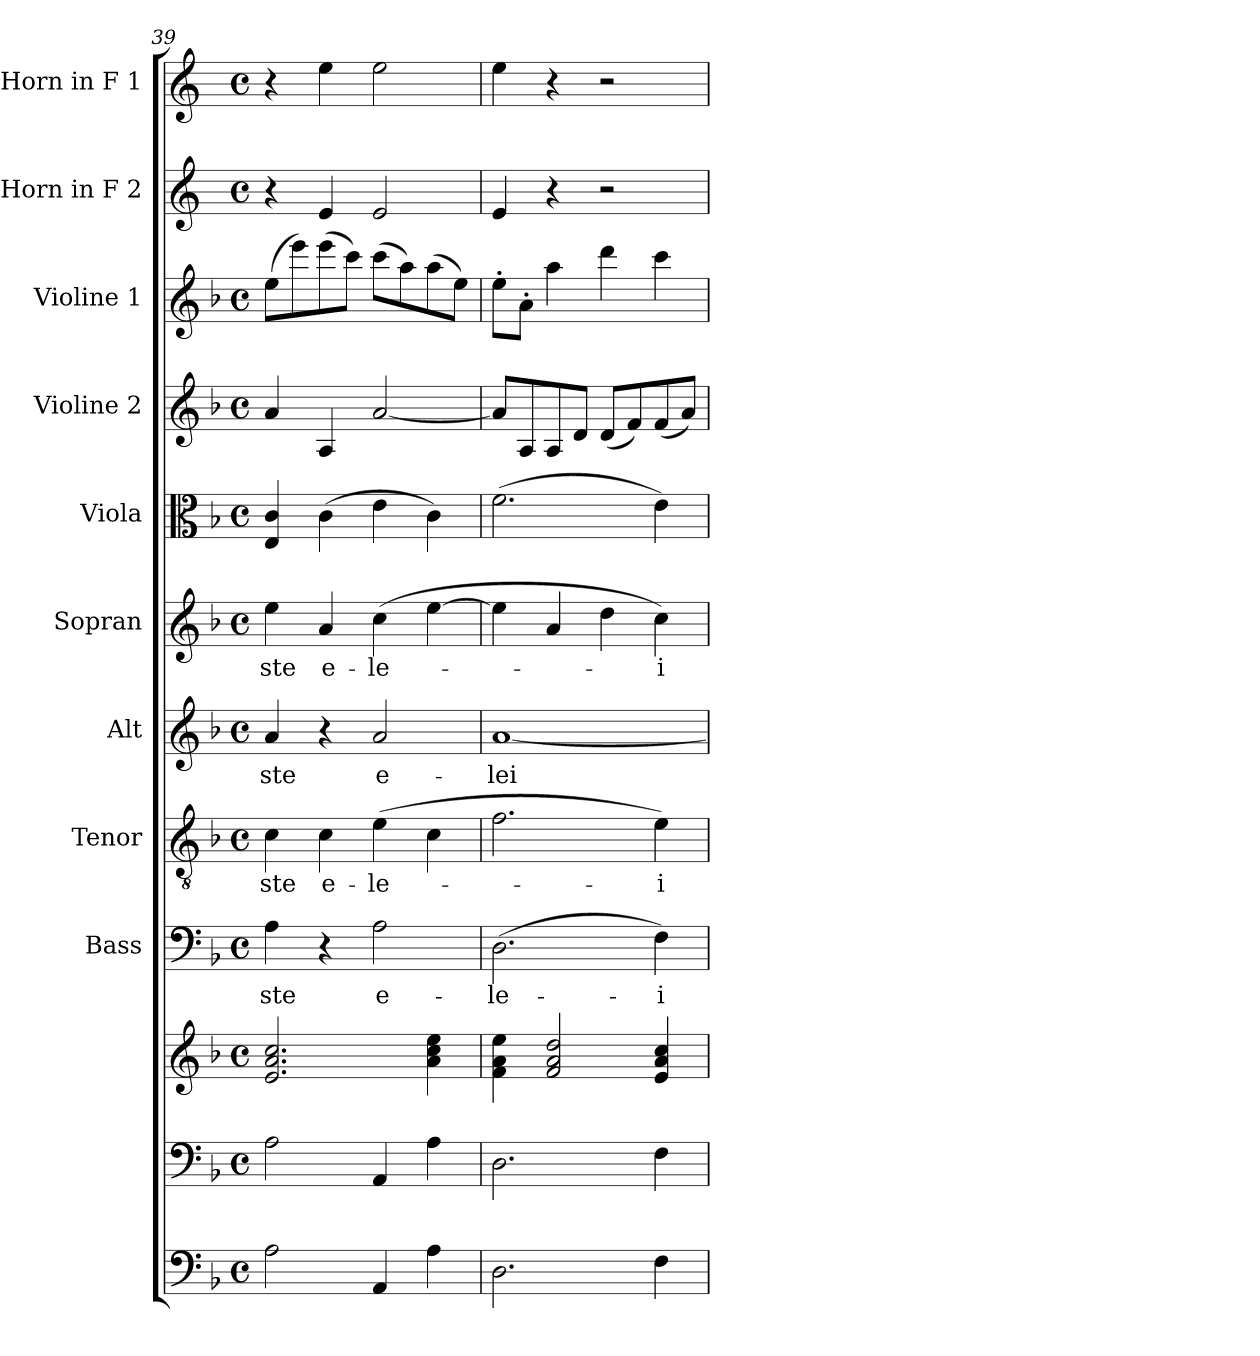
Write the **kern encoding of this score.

**kern	**kern	**kern	**kern	**text	**kern	**text	**kern	**text	**kern	**text	**kern	**kern	**kern	**kern	**kern
*part11	*part10	*part10	*part9	*part9	*part8	*part8	*part7	*part7	*part6	*part6	*part5	*part4	*part3	*part2	*part1
*staff12	*staff11	*staff10	*staff9	*staff9	*staff8	*staff8	*staff7	*staff7	*staff6	*staff6	*staff5	*staff4	*staff3	*staff2	*staff1
*	*	*	*I"Bass	*	*I"Tenor	*	*I"Alt	*	*I"Sopran	*	*I"Viola	*I"Violine 2	*I"Violine 1	*I"Horn in F 2	*I"Horn in F 1
*	*	*	*I'B.	*	*I'T.	*	*I'A.	*	*I'S.	*	*I'Vla.	*I'Vl. 2	*I'Vl. 1	*	*
*clefF4	*clefF4	*clefG2	*clefF4	*	*clefGv2	*	*clefG2	*	*clefG2	*	*clefC3	*clefG2	*clefG2	*clefG2	*clefG2
*ITrd7c12	*	*	*	*	*	*	*	*	*	*	*	*	*	*ITrd4c7	*ITrd4c7
*k[b-]	*k[b-]	*k[b-]	*k[b-]	*	*k[b-]	*	*k[b-]	*	*k[b-]	*	*k[b-]	*k[b-]	*k[b-]	*k[b-]	*k[b-]
*F:	*F:	*F:	*F:	*	*F:	*	*F:	*	*F:	*	*F:	*F:	*F:	*F:	*F:
*M4/4	*M4/4	*M4/4	*M4/4	*	*M4/4	*	*M4/4	*	*M4/4	*	*M4/4	*M4/4	*M4/4	*M4/4	*M4/4
*met(c)	*met(c)	*met(c)	*met(c)	*	*met(c)	*	*met(c)	*	*met(c)	*	*met(c)	*met(c)	*met(c)	*met(c)	*met(c)
=39	=39	=39	=39	=39	=39	=39	=39	=39	=39	=39	=39	=39	=39	=39	=39
!	!	!	!	!LO:LY:b	!	!LO:LY:b	!	!LO:LY:b	!	!LO:LY:b	!	!	!	!	!
2AA\	2A\	2.e/ 2.a/ 2.cc/	4A\	-ste	4c\	-ste	4a/	-ste	4ee\	-ste	4E/ 4c/	4a/	(>8ee\L	4r	4r
.	.	.	.	.	.	.	.	.	.	.	.	.	8eee\)	.	.
!	!	!	!	!	!	!LO:LY:b	!	!	!	!LO:LY:b	!	!	!	!	!
.	.	.	4r	.	4c\	e-	4r	.	4a/	e-	(>4c\	4A/	(>8eee\	4A/	4a\
.	.	.	.	.	.	.	.	.	.	.	.	.	8ccc\J)	.	.
!	!	!	!	!LO:LY:b	!	!LO:LY:b	!	!LO:LY:b	!	!LO:LY:b	!	!	!	!	!
4AAA/	4AA/	.	2A\	e-	(>4e\	-le-	2a/	e-	(>4cc\	-le-	4e\	[2a/	(>8ccc\L	2A/	2a\
.	.	.	.	.	.	.	.	.	.	.	.	.	8aa\)	.	.
4AA\	4A\	4a\ 4cc\ 4ee\	.	.	4c\	.	.	.	[4ee\	.	4c\)	.	(>8aa\	.	.
.	.	.	.	.	.	.	.	.	.	.	.	.	8ee\J)	.	.
=40	=40	=40	=40	=40	=40	=40	=40	=40	=40	=40	=40	=40	=40	=40	=40
!	!	!	!	!LO:LY:b	!	!	!	!LO:LY:b	!	!	!	!	!	!	!
2.DD\	2.D\	4f\ 4a\ 4ee\	(>2.D\	-le-	2.f\	.	[1a	-lei-	4ee\]	.	(>2.f\	8a/L]	8ee'>\L	4A/	4a\
.	.	.	.	.	.	.	.	.	.	.	.	8A/	8a'>\J	.	.
.	.	2f/ 2a/ 2dd/	.	.	.	.	.	.	4a/	.	.	8A/	4aa\	4r	4r
.	.	.	.	.	.	.	.	.	.	.	.	8d/J	.	.	.
.	.	.	.	.	.	.	.	.	4dd\	.	.	(<8d/L	4ddd\	2r	2r
.	.	.	.	.	.	.	.	.	.	.	.	8f/)	.	.	.
!	!	!	!	!LO:LY:b	!	!LO:LY:b	!	!	!	!LO:LY:b	!	!	!	!	!
4FF\	4F\	4e/ 4a/ 4cc/	4F\)	-i-	4e\)	-i-	.	.	4cc\)	-i-	4e\)	(<8f/	4ccc\	.	.
.	.	.	.	.	.	.	.	.	.	.	.	8a/J)	.	.	.
=	=	=	=	=	=	=	=	=	=	=	=	=	=	=	=
*-	*-	*-	*-	*-	*-	*-	*-	*-	*-	*-	*-	*-	*-	*-	*-
